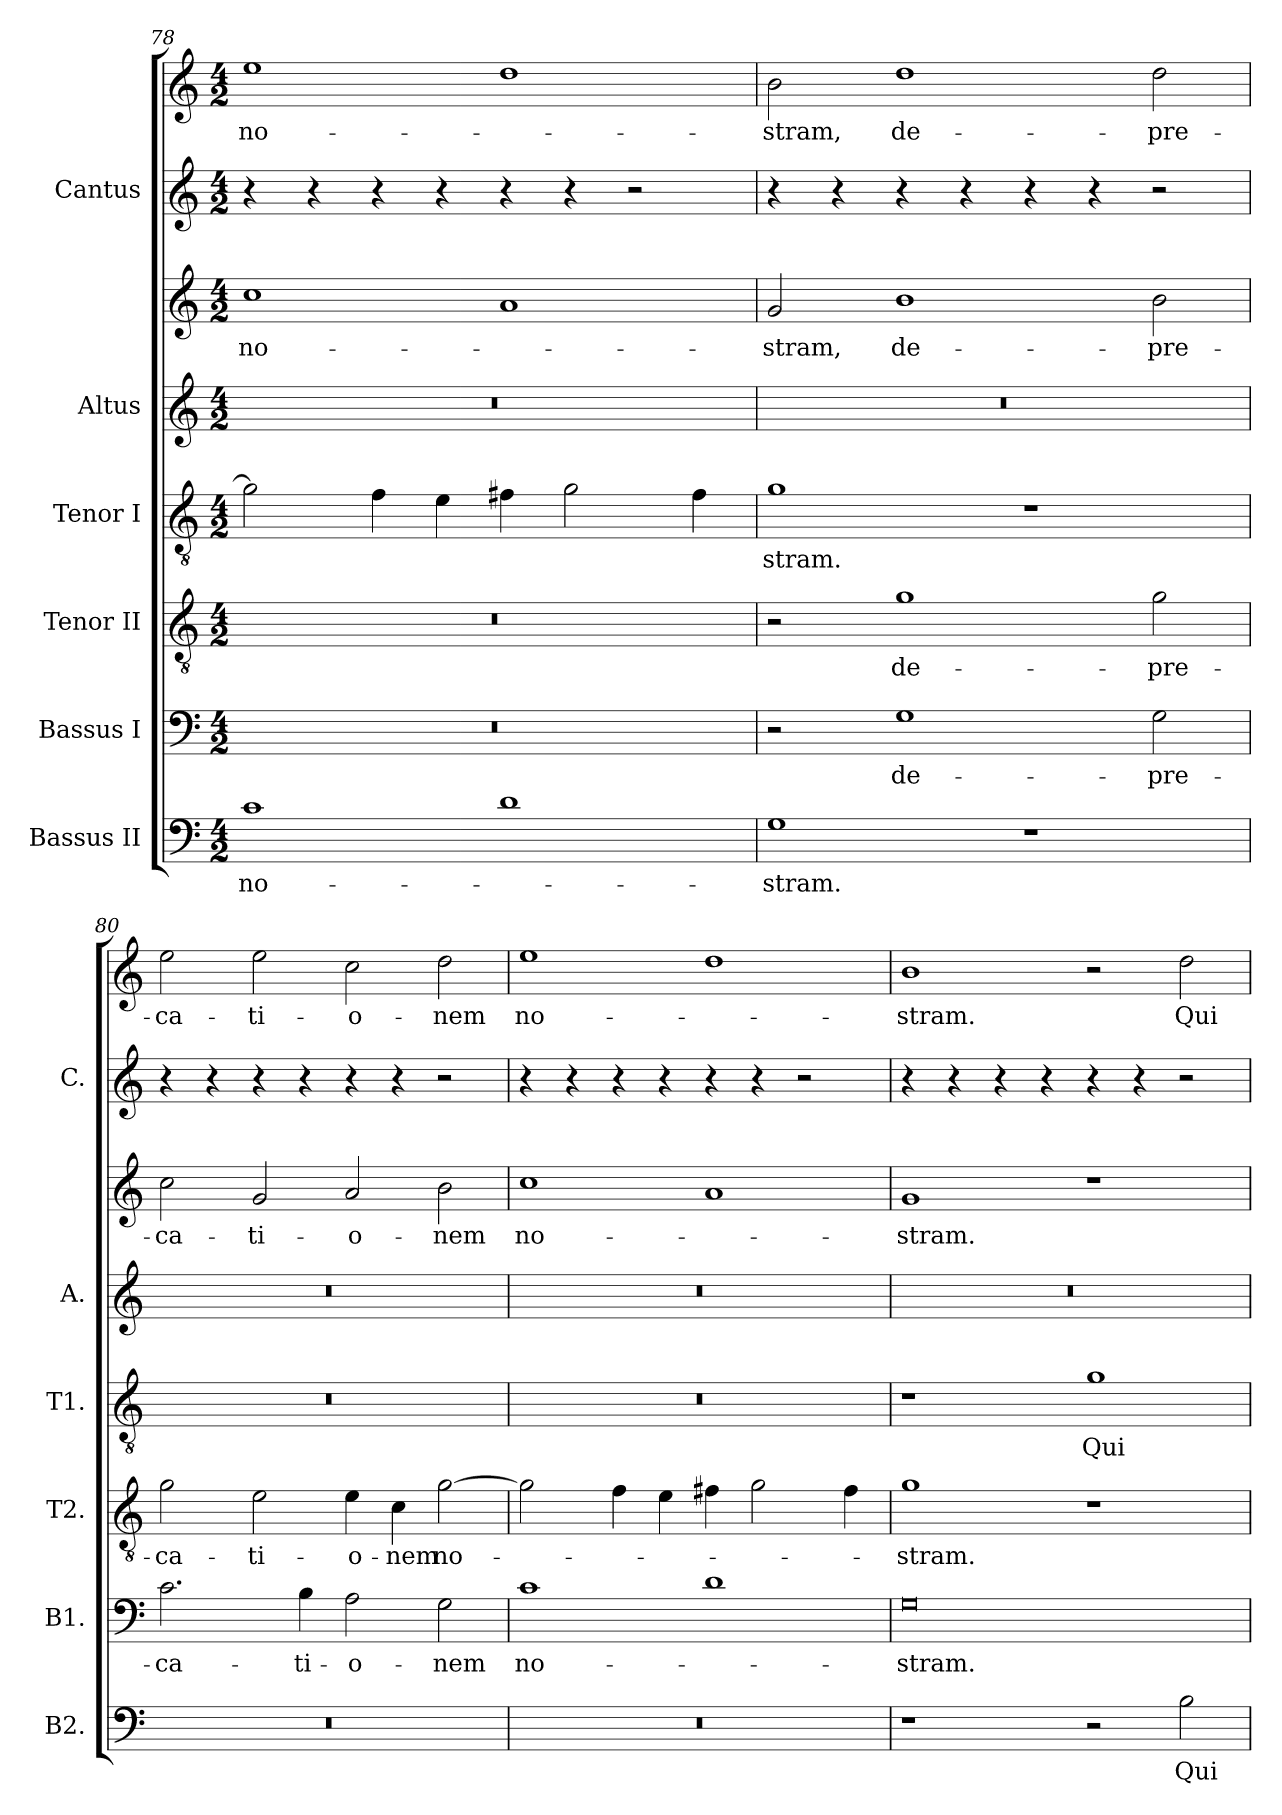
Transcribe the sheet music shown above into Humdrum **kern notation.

**kern	**text	**kern	**text	**kern	**text	**kern	**text	**kern	**kern	**text	**kern	**kern	**text
*part6	*part6	*part5	*part5	*part4	*part4	*part3	*part3	*part2	*part2	*part2	*part1	*part1	*part1
*staff8	*staff8	*staff7	*staff7	*staff6	*staff6	*staff5	*staff5	*staff4	*staff3	*staff3	*staff2	*staff1	*staff1
*I"Bassus II	*	*I"Bassus I	*	*I"Tenor II	*	*I"Tenor I	*	*I"Altus	*	*	*I"Cantus	*	*
*I'B2.	*	*I'B1.	*	*I'T2.	*	*I'T1.	*	*I'A.	*	*	*I'C.	*	*
*clefF4	*	*clefF4	*	*clefGv2	*	*clefGv2	*	*clefG2	*clefG2	*	*clefG2	*clefG2	*
*	*	*	*	*ITrd7c12	*	*ITrd7c12	*	*	*	*	*	*	*
*k[]	*	*k[]	*	*k[]	*	*k[]	*	*k[]	*k[]	*	*k[]	*k[]	*
*C:	*	*C:	*	*C:	*	*C:	*	*C:	*C:	*	*C:	*C:	*
*M4/2	*	*M4/2	*	*M4/2	*	*M4/2	*	*M4/2	*M4/2	*	*M4/2	*M4/2	*
=78	=78	=78	=78	=78	=78	=78	=78	=78	=78	=78	=78	=78	=78
!	!LO:LY:b:color=#000000	!LO:N:vis=1	!	!LO:N:vis=1	!	!	!	!LO:N:vis=1	!	!	!	!	!
!	!	!	!	!	!	!	!	!	!	!LO:LY:b:color=#000000	!	!	!
!	!	!	!	!	!	!	!	!	!	!	!	!	!LO:LY:b:color=#000000
1ci	no-	0r	.	0r	.	2Gi\]	.	0r	1cci	no-	4r	1eei	no-
.	.	.	.	.	.	.	.	.	.	.	4r	.	.
.	.	.	.	.	.	4Fi\	.	.	.	.	4r	.	.
.	.	.	.	.	.	4Ei\	.	.	.	.	4r	.	.
1di	.	.	.	.	.	4F#Xi\	.	.	1ai	.	4r	1ddi	.
.	.	.	.	.	.	2Gi\	.	.	.	.	4r	.	.
.	.	.	.	.	.	.	.	.	.	.	2r	.	.
.	.	.	.	.	.	4F#i\	.	.	.	.	.	.	.
=79	=79	=79	=79	=79	=79	=79	=79	=79	=79	=79	=79	=79	=79
!	!LO:LY:b:color=#000000	!	!	!	!	!	!	!	!	!	!	!	!
!	!	!	!	!	!	!	!LO:LY:b:color=#000000	!LO:N:vis=1	!	!	!	!	!
!	!	!	!	!	!	!	!	!	!	!LO:LY:b:color=#000000	!	!	!
!	!	!	!	!	!	!	!	!	!	!	!	!	!LO:LY:b:color=#000000
1Gi	-stram.	2r	.	2r	.	1Gi	-stram.	0r	2gi/	-stram,	4r	2bi\	-stram,
.	.	.	.	.	.	.	.	.	.	.	4r	.	.
!	!	!	!LO:LY:b:color=#000000	!	!	!	!	!	!	!	!	!	!
!	!	!	!	!	!LO:LY:b:color=#000000	!	!	!	!	!	!	!	!
!	!	!	!	!	!	!	!	!	!	!LO:LY:b:color=#000000	!	!	!
!	!	!	!	!	!	!	!	!	!	!	!	!	!LO:LY:b:color=#000000
.	.	1Gi	de-	1Gi	de-	.	.	.	1bi	de-	4r	1ddi	de-
.	.	.	.	.	.	.	.	.	.	.	4r	.	.
1r	.	.	.	.	.	1r	.	.	.	.	4r	.	.
.	.	.	.	.	.	.	.	.	.	.	4r	.	.
!	!	!	!LO:LY:b:color=#000000	!	!	!	!	!	!	!	!	!	!
!	!	!	!	!	!LO:LY:b:color=#000000	!	!	!	!	!	!	!	!
!	!	!	!	!	!	!	!	!	!	!LO:LY:b:color=#000000	!	!	!
!	!	!	!	!	!	!	!	!	!	!	!	!	!LO:LY:b:color=#000000
.	.	2Gi\	-pre-	2Gi\	-pre-	.	.	.	2bi\	-pre-	2r	2ddi\	-pre-
=80	=80	=80	=80	=80	=80	=80	=80	=80	=80	=80	=80	=80	=80
!LO:N:vis=1	!	!	!	!	!	!	!	!	!	!	!	!	!
!	!	!	!LO:LY:b:color=#000000	!	!	!	!	!	!	!	!	!	!
!	!	!	!	!	!LO:LY:b:color=#000000	!LO:N:vis=1	!	!LO:N:vis=1	!	!	!	!	!
!	!	!	!	!	!	!	!	!	!	!LO:LY:b:color=#000000	!	!	!
!	!	!	!	!	!	!	!	!	!	!	!	!	!LO:LY:b:color=#000000
0r	.	2.ci\	-ca-	2Gi\	-ca-	0r	.	0r	2cci\	-ca-	4r	2eei\	-ca-
.	.	.	.	.	.	.	.	.	.	.	4r	.	.
!	!	!	!	!	!LO:LY:b:color=#000000	!	!	!	!	!	!	!	!
!	!	!	!	!	!	!	!	!	!	!LO:LY:b:color=#000000	!	!	!
!	!	!	!	!	!	!	!	!	!	!	!	!	!LO:LY:b:color=#000000
.	.	.	.	2Ei\	-ti-	.	.	.	2gi/	-ti-	4r	2eei\	-ti-
!	!	!	!LO:LY:b:color=#000000	!	!	!	!	!	!	!	!	!	!
.	.	4Bi\	-ti-	.	.	.	.	.	.	.	4r	.	.
!	!	!	!LO:LY:b:color=#000000	!	!	!	!	!	!	!	!	!	!
!	!	!	!	!	!LO:LY:b:color=#000000	!	!	!	!	!	!	!	!
!	!	!	!	!	!	!	!	!	!	!LO:LY:b:color=#000000	!	!	!
!	!	!	!	!	!	!	!	!	!	!	!	!	!LO:LY:b:color=#000000
.	.	2Ai\	-o-	4Ei\	-o-	.	.	.	2ai/	-o-	4r	2cci\	-o-
!	!	!	!	!	!LO:LY:b:color=#000000	!	!	!	!	!	!	!	!
.	.	.	.	4Ci\	-nem	.	.	.	.	.	4r	.	.
!	!	!	!LO:LY:b:color=#000000	!	!	!	!	!	!	!	!	!	!
!	!	!	!	!	!LO:LY:b:color=#000000	!	!	!	!	!	!	!	!
!	!	!	!	!	!	!	!	!	!	!LO:LY:b:color=#000000	!	!	!
!	!	!	!	!	!	!	!	!	!	!	!	!	!LO:LY:b:color=#000000
.	.	2Gi\	-nem	[2Gi\	no-	.	.	.	2bi\	-nem	2r	2ddi\	-nem
!!LO:PB:g=z
=81	=81	=81	=81	=81	=81	=81	=81	=81	=81	=81	=81	=81	=81
!LO:N:vis=1	!	!	!	!	!	!	!	!	!	!	!	!	!
!	!	!	!LO:LY:b:color=#000000	!	!	!LO:N:vis=1	!	!LO:N:vis=1	!	!	!	!	!
!	!	!	!	!	!	!	!	!	!	!LO:LY:b:color=#000000	!	!	!
!	!	!	!	!	!	!	!	!	!	!	!	!	!LO:LY:b:color=#000000
0r	.	1ci	no-	2Gi\]	.	0r	.	0r	1cci	no-	4r	1eei	no-
.	.	.	.	.	.	.	.	.	.	.	4r	.	.
.	.	.	.	4Fi\	.	.	.	.	.	.	4r	.	.
.	.	.	.	4Ei\	.	.	.	.	.	.	4r	.	.
.	.	1di	.	4F#Xi\	.	.	.	.	1ai	.	4r	1ddi	.
.	.	.	.	2Gi\	.	.	.	.	.	.	4r	.	.
.	.	.	.	.	.	.	.	.	.	.	2r	.	.
.	.	.	.	4F#i\	.	.	.	.	.	.	.	.	.
=82	=82	=82	=82	=82	=82	=82	=82	=82	=82	=82	=82	=82	=82
!	!	!	!LO:LY:b:color=#000000	!	!	!	!	!	!	!	!	!	!
!	!	!	!	!	!LO:LY:b:color=#000000	!	!	!LO:N:vis=1	!	!	!	!	!
!	!	!	!	!	!	!	!	!	!	!LO:LY:b:color=#000000	!	!	!
!	!	!	!	!	!	!	!	!	!	!	!	!	!LO:LY:b:color=#000000
1r	.	0Gi	-stram.	1Gi	-stram.	1r	.	0r	1gi	-stram.	4r	1bi	-stram.
.	.	.	.	.	.	.	.	.	.	.	4r	.	.
.	.	.	.	.	.	.	.	.	.	.	4r	.	.
.	.	.	.	.	.	.	.	.	.	.	4r	.	.
!	!	!	!	!	!	!	!LO:LY:b:color=#000000	!	!	!	!	!	!
2r	.	.	.	1r	.	1Gi	Qui	.	1r	.	4r	2r	.
.	.	.	.	.	.	.	.	.	.	.	4r	.	.
!	!LO:LY:b:color=#000000	!	!	!	!	!	!	!	!	!	!	!	!
!	!	!	!	!	!	!	!	!	!	!	!	!	!LO:LY:b:color=#000000
2Bi\	Qui	.	.	.	.	.	.	.	.	.	2r	2ddi\	Qui
=	=	=	=	=	=	=	=	=	=	=	=	=	=
*-	*-	*-	*-	*-	*-	*-	*-	*-	*-	*-	*-	*-	*-
